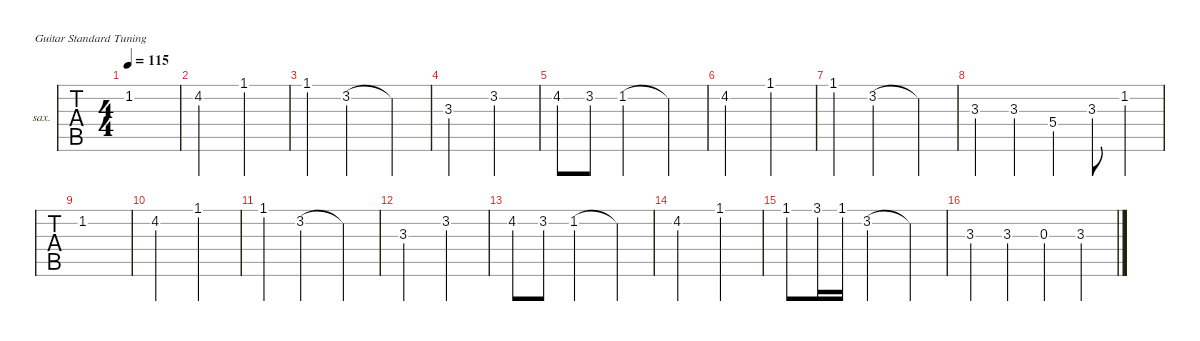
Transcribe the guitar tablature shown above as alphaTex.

\defaultSystemsLayout 4
\hideDynamics
\bracketExtendMode nobrackets
\firstSystemTrackNameOrientation horizontal
\otherSystemsTrackNameOrientation horizontal
\track ("Saxophone  Alto" "sax.") {instrument altosax}
\staff {tabs}
\tuning (E4 B3 G3 D3 A2 E2)
\displaytranspose 9
\ts (4 4)
\tempo 115
\clef g2
\ks c
1.2.1{dy mf instrument altosax beam Up} |
4.2.2{beam Up} 1.1.2{beam Up} |
1.1.4{legatoorigin beam Up} 3.2.2{beam Up} 3.2{t}.4{beam Up} |
3.3.2{beam Up} 3.2.2{beam Up} |
4.2.8{beam Up} 3.2.8{beam Up} 1.2.2{beam Up} 1.2{t}.4{beam Up} |
4.2.2{beam Down} 1.1.2{beam Down} |
1.1.4{beam Down} 3.2.2{beam Down} 3.2{t}.4{beam Down} |
3.3.4{beam Up} 3.3.4{beam Up} 5.4.4{beam Up} 3.3.8{legatoorigin beam Up} 1.2.4{beam Up} |
1.2.1{beam Up} |
4.2.2{beam Down} 1.1.2{beam Down} |
1.1.4{beam Down} 3.2.2{beam Down} 3.2{t}.4{beam Down} |
3.3.2{beam Up} 3.2.2{beam Up} |
4.2.8{beam Down} 3.2.8{beam Down} 1.2.2{beam Up} 1.2{t}.4{beam Up} |
4.2.2{beam Down} 1.1.2{beam Down} |
1.1.8{beam Down} 3.1.16{dy f beam Down} 1.1.16{beam Down} 3.2.2{beam Down} 3.2{t}.4{beam Down} |
3.3.4{beam Up} 3.3.4{beam Up} 0.3.4{beam Up} 3.3.4{beam Up}
